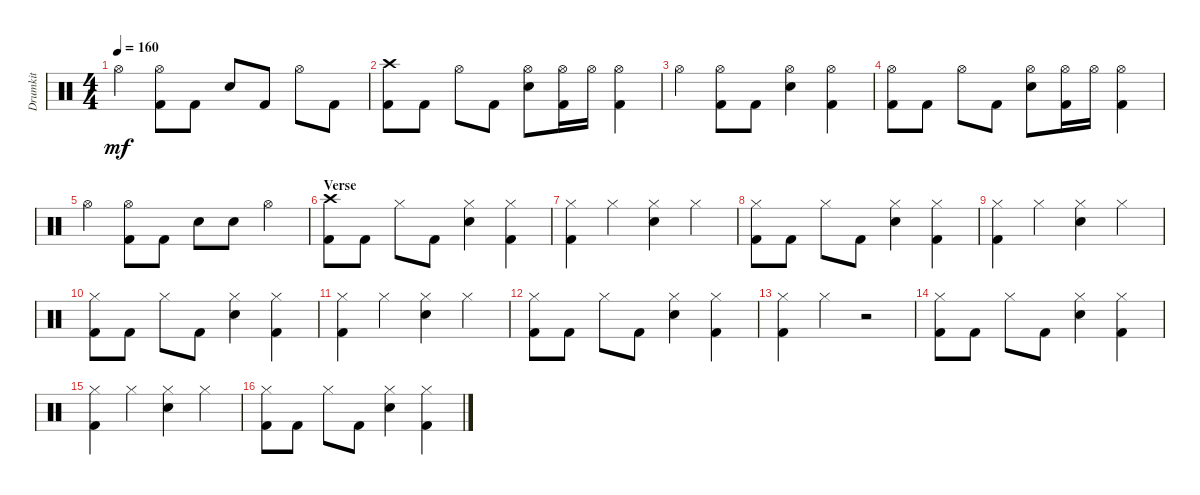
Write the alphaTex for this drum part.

\track ("Drumkit" "Drumkit") {instrument percussion}
\staff {score}
\articulation defaults
\ts (4 4)
\tempo 160
\clef neutral
\ks c "Hi-Hat (open)".4{dy mf}
("Hi-Hat (open)" "Kick (hit) 2").8 "Kick (hit) 2".8 "Snare (hit) 2".8 "Kick (hit) 2".8 "Hi-Hat (open)".8 "Kick (hit) 2".8 |
("Kick (hit) 2" "Crash high (hit)").8 "Kick (hit) 2".8 "Hi-Hat (open)".8 "Kick (hit) 2".8 ("Snare (hit) 2" "Hi-Hat (open)").8 ("Kick (hit) 2" "Hi-Hat (open)").16 "Hi-Hat (open)".16 ("Kick (hit) 2" "Hi-Hat (open)").4 |
"Hi-Hat (open)".4 ("Hi-Hat (open)" "Kick (hit) 2").8 "Kick (hit) 2".8 ("Snare (hit) 2" "Hi-Hat (open)").4 ("Kick (hit) 2" "Hi-Hat (open)").4 |
("Kick (hit) 2" "Hi-Hat (open)").8 "Kick (hit) 2".8 "Hi-Hat (open)".8 "Kick (hit) 2".8 ("Snare (hit) 2" "Hi-Hat (open)").8 ("Kick (hit) 2" "Hi-Hat (open)").16 "Hi-Hat (open)".16 ("Kick (hit) 2" "Hi-Hat (open)").4 |
"Hi-Hat (open)".4 ("Hi-Hat (open)" "Kick (hit) 2").8 "Kick (hit) 2".8 "Snare (hit) 2".8 "Snare (hit) 2".8 "Hi-Hat (open)".4 |
\section ("" "Verse")
("Crash high (hit)" "Kick (hit) 2").8 "Kick (hit) 2".8 "Hi-Hat (closed)".8 "Kick (hit) 2".8 ("Hi-Hat (closed)" "Snare (hit) 2").4 ("Hi-Hat (closed)" "Kick (hit) 2").4 |
("Hi-Hat (closed)" "Kick (hit) 2").4 "Hi-Hat (closed)".4 ("Hi-Hat (closed)" "Snare (hit) 2").4 "Hi-Hat (closed)".4 |
("Hi-Hat (closed)" "Kick (hit) 2").8 "Kick (hit) 2".8 "Hi-Hat (closed)".8 "Kick (hit) 2".8 ("Hi-Hat (closed)" "Snare (hit) 2").4 ("Hi-Hat (closed)" "Kick (hit) 2").4 |
("Hi-Hat (closed)" "Kick (hit) 2").4 "Hi-Hat (closed)".4 ("Hi-Hat (closed)" "Snare (hit) 2").4 "Hi-Hat (closed)".4 |
("Hi-Hat (closed)" "Kick (hit) 2").8 "Kick (hit) 2".8 "Hi-Hat (closed)".8 "Kick (hit) 2".8 ("Hi-Hat (closed)" "Snare (hit) 2").4 ("Hi-Hat (closed)" "Kick (hit) 2").4 |
("Hi-Hat (closed)" "Kick (hit) 2").4 "Hi-Hat (closed)".4 ("Hi-Hat (closed)" "Snare (hit) 2").4 "Hi-Hat (closed)".4 |
("Hi-Hat (closed)" "Kick (hit) 2").8 "Kick (hit) 2".8 "Hi-Hat (closed)".8 "Kick (hit) 2".8 ("Hi-Hat (closed)" "Snare (hit) 2").4 ("Hi-Hat (closed)" "Kick (hit) 2").4 |
("Hi-Hat (closed)" "Kick (hit) 2").4 "Hi-Hat (closed)".4 r.2 |
("Hi-Hat (closed)" "Kick (hit) 2").8 "Kick (hit) 2".8 "Hi-Hat (closed)".8 "Kick (hit) 2".8 ("Hi-Hat (closed)" "Snare (hit) 2").4 ("Hi-Hat (closed)" "Kick (hit) 2").4 |
("Hi-Hat (closed)" "Kick (hit) 2").4 "Hi-Hat (closed)".4 ("Hi-Hat (closed)" "Snare (hit) 2").4 "Hi-Hat (closed)".4 |
("Hi-Hat (closed)" "Kick (hit) 2").8 "Kick (hit) 2".8 "Hi-Hat (closed)".8 "Kick (hit) 2".8 ("Hi-Hat (closed)" "Snare (hit) 2").4 ("Hi-Hat (closed)" "Kick (hit) 2").4
